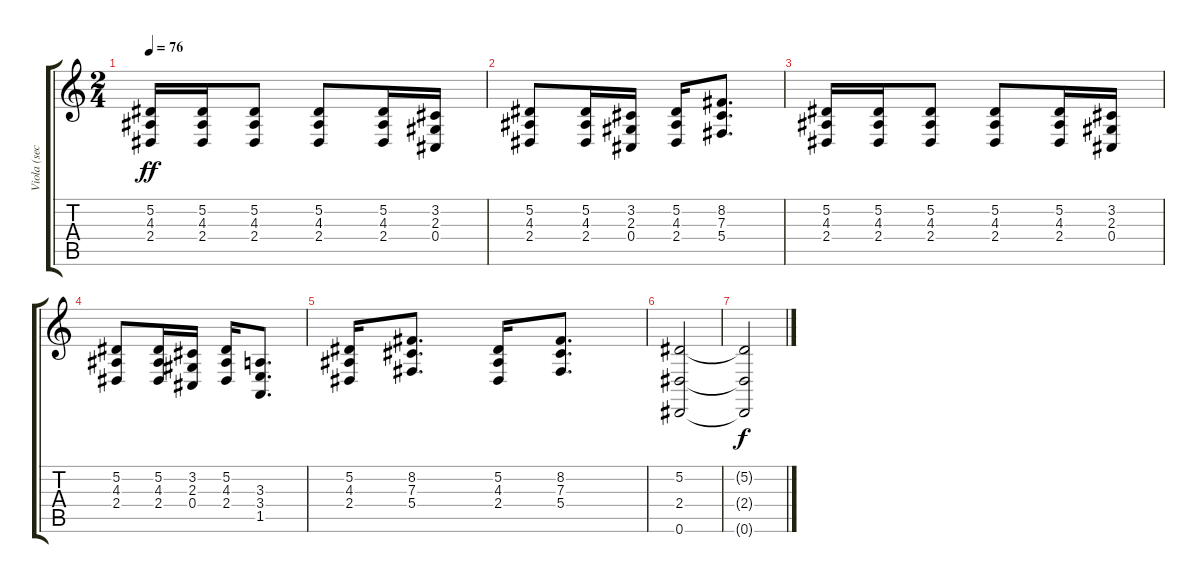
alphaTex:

\track ("Viola (section)" "Viola (sec") {instrument viola}
\staff {score tabs}
\tuning (Eb4 Bb3 Gb3 Db3 Ab2 Eb2) {hide}
\ts (2 4)
\tempo 76
\clef g2
\ks c
(5.2 4.3 2.4).16{dy ff} (5.2 4.3 2.4).16 (5.2 4.3 2.4).8 (5.2 4.3 2.4).8 (5.2 4.3 2.4).16 (3.2 2.3 0.4).16 |
(5.2 4.3 2.4).8 (5.2 4.3 2.4).16 (3.2 2.3 0.4).16 (5.2 4.3 2.4).16 (8.2 7.3 5.4).8{d} |
(5.2 4.3 2.4).16 (5.2 4.3 2.4).16 (5.2 4.3 2.4).8 (5.2 4.3 2.4).8 (5.2 4.3 2.4).16 (3.2 2.3 0.4).16 |
(5.2 4.3 2.4).8 (5.2 4.3 2.4).16 (3.2 2.3 0.4).16 (5.2 4.3 2.4).16 (3.3 3.4 1.5).8{d} |
(5.2 4.3 2.4).16 (8.2 7.3 5.4).8{d} (5.2 4.3 2.4).16 (8.2 7.3 5.4).8{d} |
(5.2 2.4 0.6).2 |
(5.2{t} 2.4{t} 0.6{t}).2{dy f}
